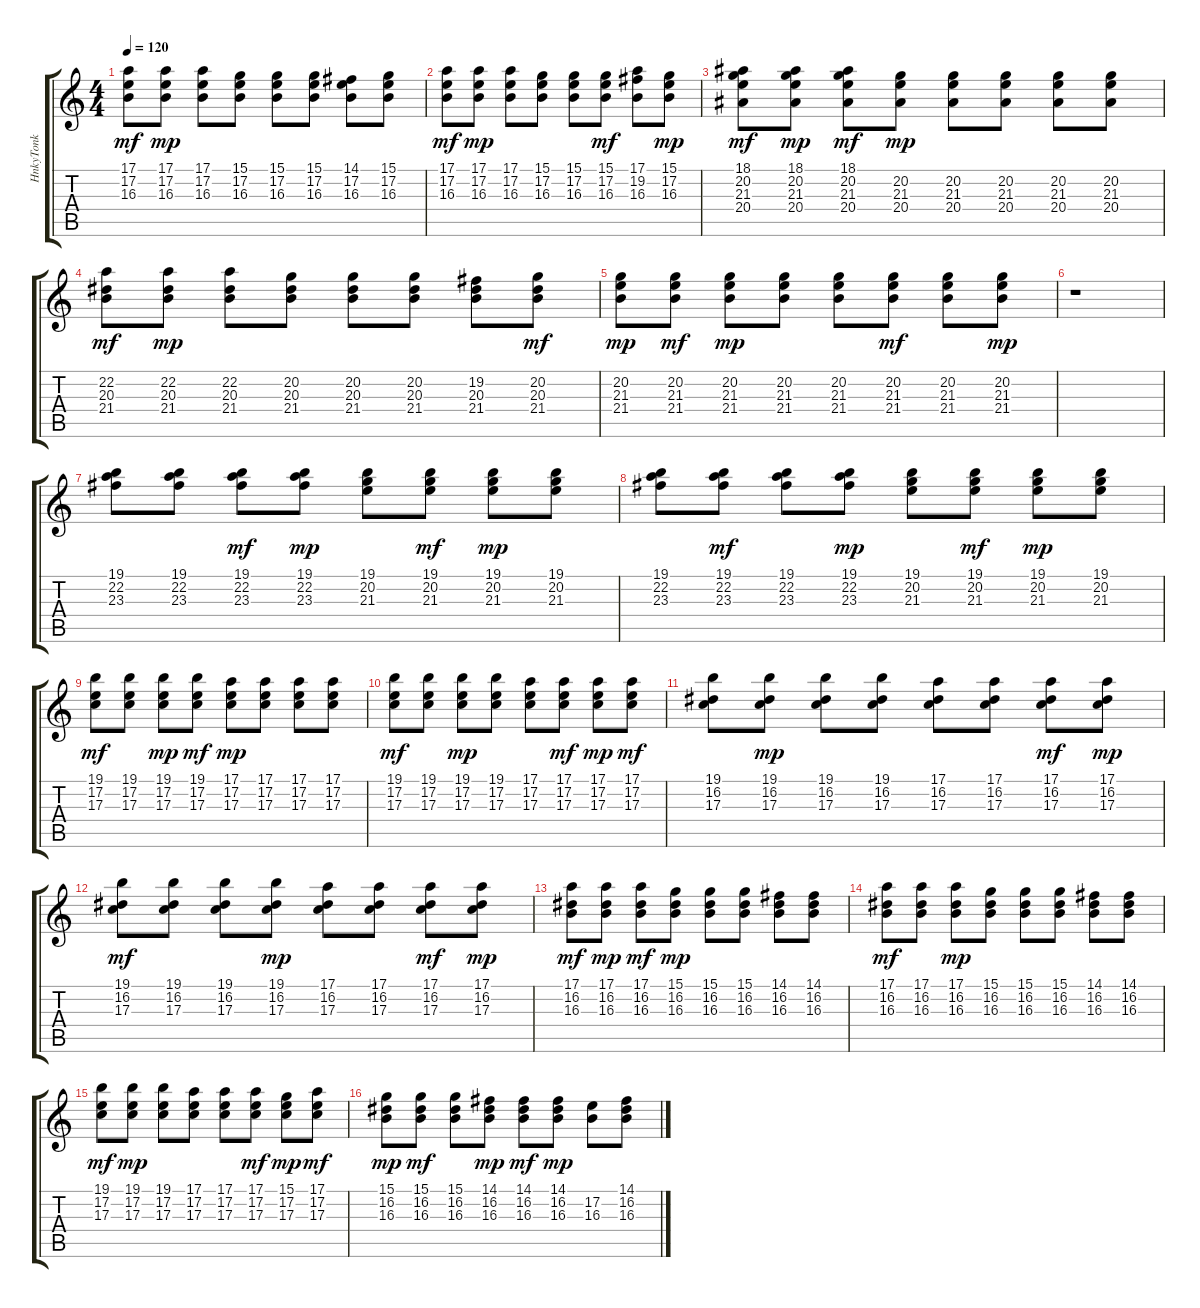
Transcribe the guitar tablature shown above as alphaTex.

\track ("HnkyTonk" "HnkyTonk") {instrument honkytonkpiano}
\staff {score tabs}
\tuning (E4 B3 G3 D3 A2 E2) {hide}
\ts (4 4)
\tempo 120
\clef g2
\ks c
(17.1 17.2 16.3).8{dy mf} (17.1 17.2 16.3).8{dy mp} (17.1 17.2 16.3).8 (15.1 17.2 16.3).8 (15.1 17.2 16.3).8 (15.1 17.2 16.3).8 (14.1 17.2 16.3).8 (15.1 17.2 16.3).8 |
(17.1 17.2 16.3).8{dy mf} (17.1 17.2 16.3).8{dy mp} (17.1 17.2 16.3).8 (15.1 17.2 16.3).8 (15.1 17.2 16.3).8 (15.1 17.2 16.3).8{dy mf} (17.1 19.2 16.3).8 (15.1 17.2 16.3).8{dy mp} |
(18.1 20.2 21.3 20.4).8{dy mf} (18.1 20.2 21.3 20.4).8{dy mp} (18.1 20.2 21.3 20.4).8{dy mf} (20.2 21.3 20.4).8{dy mp} (20.2 21.3 20.4).8 (20.2 21.3 20.4).8 (20.2 21.3 20.4).8 (20.2 21.3 20.4).8 |
(22.2 20.3 21.4).8{dy mf} (22.2 20.3 21.4).8{dy mp} (22.2 20.3 21.4).8 (20.2 20.3 21.4).8 (20.2 20.3 21.4).8 (20.2 20.3 21.4).8 (19.2 20.3 21.4).8 (20.2 20.3 21.4).8{dy mf} |
(20.2 21.3 21.4).8{dy mp} (20.2 21.3 21.4).8{dy mf} (20.2 21.3 21.4).8{dy mp} (20.2 21.3 21.4).8 (20.2 21.3 21.4).8 (20.2 21.3 21.4).8{dy mf} (20.2 21.3 21.4).8 (20.2 21.3 21.4).8{dy mp} |
r.1 |
(19.1 22.2 23.3).8 (19.1 22.2 23.3).8 (19.1 22.2 23.3).8{dy mf} (19.1 22.2 23.3).8{dy mp} (19.1 20.2 21.3).8 (19.1 20.2 21.3).8{dy mf} (19.1 20.2 21.3).8{dy mp} (19.1 20.2 21.3).8 |
(19.1 22.2 23.3).8 (19.1 22.2 23.3).8{dy mf} (19.1 22.2 23.3).8 (19.1 22.2 23.3).8{dy mp} (19.1 20.2 21.3).8 (19.1 20.2 21.3).8{dy mf} (19.1 20.2 21.3).8{dy mp} (19.1 20.2 21.3).8 |
(19.1 17.2 17.3).8{dy mf} (19.1 17.2 17.3).8 (19.1 17.2 17.3).8{dy mp} (19.1 17.2 17.3).8{dy mf} (17.1 17.2 17.3).8{dy mp} (17.1 17.2 17.3).8 (17.1 17.2 17.3).8 (17.1 17.2 17.3).8 |
(19.1 17.2 17.3).8{dy mf} (19.1 17.2 17.3).8 (19.1 17.2 17.3).8{dy mp} (19.1 17.2 17.3).8 (17.1 17.2 17.3).8 (17.1 17.2 17.3).8{dy mf} (17.1 17.2 17.3).8{dy mp} (17.1 17.2 17.3).8{dy mf} |
(19.1 16.2 17.3).8 (19.1 16.2 17.3).8{dy mp} (19.1 16.2 17.3).8 (19.1 16.2 17.3).8 (17.1 16.2 17.3).8 (17.1 16.2 17.3).8 (17.1 16.2 17.3).8{dy mf} (17.1 16.2 17.3).8{dy mp} |
(19.1 16.2 17.3).8{dy mf} (19.1 16.2 17.3).8 (19.1 16.2 17.3).8 (19.1 16.2 17.3).8{dy mp} (17.1 16.2 17.3).8 (17.1 16.2 17.3).8 (17.1 16.2 17.3).8{dy mf} (17.1 16.2 17.3).8{dy mp} |
(17.1 16.2 16.3).8{dy mf} (17.1 16.2 16.3).8{dy mp} (17.1 16.2 16.3).8{dy mf} (15.1 16.2 16.3).8{dy mp} (15.1 16.2 16.3).8 (15.1 16.2 16.3).8 (14.1 16.2 16.3).8 (14.1 16.2 16.3).8 |
(17.1 16.2 16.3).8{dy mf} (17.1 16.2 16.3).8 (17.1 16.2 16.3).8{dy mp} (15.1 16.2 16.3).8 (15.1 16.2 16.3).8 (15.1 16.2 16.3).8 (14.1 16.2 16.3).8 (14.1 16.2 16.3).8 |
(19.1 17.2 17.3).8{dy mf} (19.1 17.2 17.3).8{dy mp} (19.1 17.2 17.3).8 (17.1 17.2 17.3).8 (17.1 17.2 17.3).8 (17.1 17.2 17.3).8{dy mf} (15.1 17.2 17.3).8{dy mp} (17.1 17.2 17.3).8{dy mf} |
(15.1 16.2 16.3).8{dy mp} (15.1 16.2 16.3).8{dy mf} (15.1 16.2 16.3).8 (14.1 16.2 16.3).8{dy mp} (14.1 16.2 16.3).8{dy mf} (14.1 16.2 16.3).8{dy mp} (17.2 16.3).8 (14.1 16.2 16.3).8
